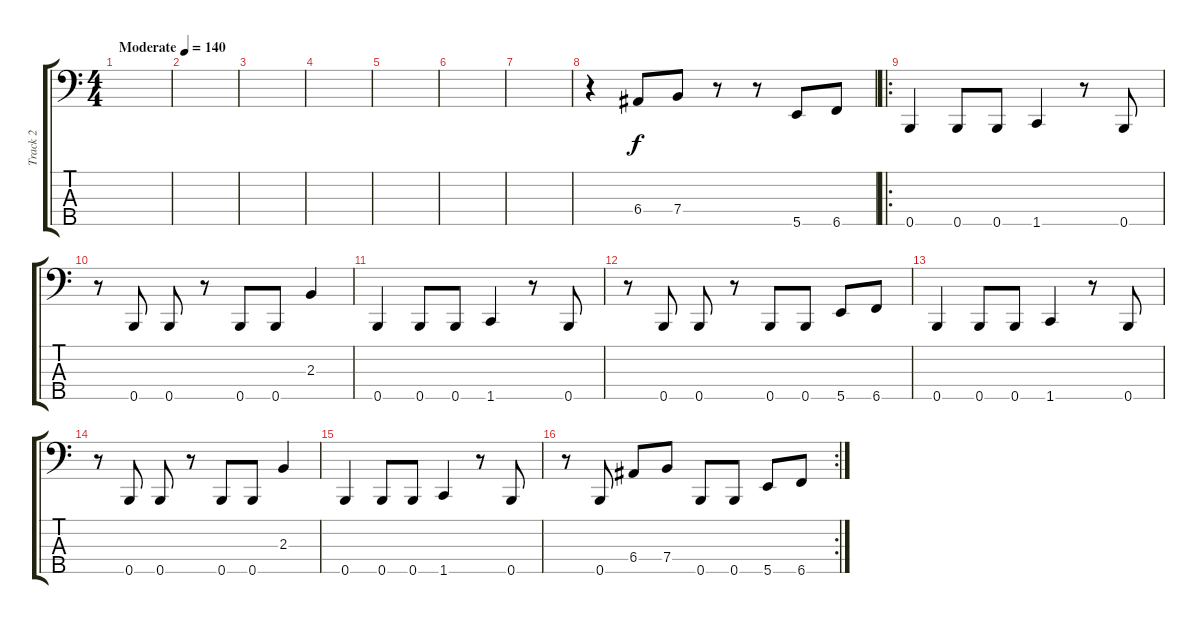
\track ("Track 2" "Track 2") {instrument electricbassfinger}
\staff {score tabs}
\tuning (G2 D2 A1 E1 B0) {hide}
\ts (4 4)
\tempo (140 "Moderate")
\clef f4
\ks c
|
|
|
|
|
|
|
r.4 6.4.8 7.4.8 r.8 r.8 5.5.8 6.5.8 |
\ro
0.5.4 0.5.8 0.5.8 1.5.4 r.8 0.5.8 |
r.8 0.5.8 0.5.8 r.8 0.5.8 0.5.8 2.3.4 |
0.5.4 0.5.8 0.5.8 1.5.4 r.8 0.5.8 |
r.8 0.5.8 0.5.8 r.8 0.5.8 0.5.8 5.5.8 6.5.8 |
0.5.4 0.5.8 0.5.8 1.5.4 r.8 0.5.8 |
r.8 0.5.8 0.5.8 r.8 0.5.8 0.5.8 2.3.4 |
0.5.4 0.5.8 0.5.8 1.5.4 r.8 0.5.8 |
\rc 2
r.8 0.5.8 6.4.8 7.4.8 0.5.8 0.5.8 5.5.8 6.5.8
